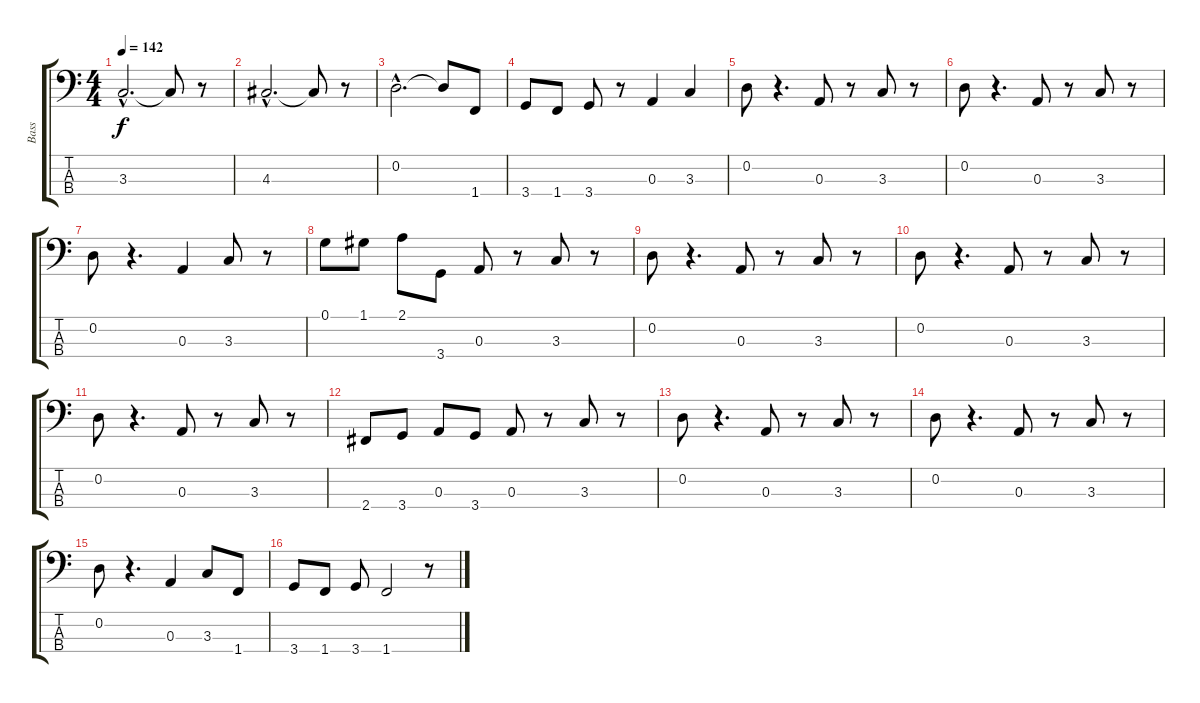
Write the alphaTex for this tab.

\track ("Bass" "Bass") {instrument slapbass2}
\staff {score tabs}
\tuning (G2 D2 A1 E1) {hide}
\ts (4 4)
\tempo 142
\clef f4
\ks c
3.3{hac}.2{d dy f} 3.3{t}.8 r.8 |
4.3{hac}.2{d} 4.3{t}.8 r.8 |
0.2{hac}.2{d} 0.2{t}.8 1.4.8 |
3.4.8 1.4.8 3.4.8 r.8 0.3.4 3.3.4 |
0.2.8 r.4{d} 0.3.8 r.8 3.3.8 r.8 |
0.2.8 r.4{d} 0.3.8 r.8 3.3.8 r.8 |
0.2.8 r.4{d} 0.3.4 3.3.8 r.8 |
0.1.8 1.1.8 2.1.8 3.4.8 0.3.8 r.8 3.3.8 r.8 |
0.2.8 r.4{d} 0.3.8 r.8 3.3.8 r.8 |
0.2.8 r.4{d} 0.3.8 r.8 3.3.8 r.8 |
0.2.8 r.4{d} 0.3.8 r.8 3.3.8 r.8 |
2.4.8 3.4.8 0.3.8 3.4.8 0.3.8 r.8 3.3.8 r.8 |
0.2.8 r.4{d} 0.3.8 r.8 3.3.8 r.8 |
0.2.8 r.4{d} 0.3.8 r.8 3.3.8 r.8 |
0.2.8 r.4{d} 0.3.4 3.3.8 1.4.8 |
3.4.8 1.4.8 3.4.8 1.4.2 r.8
